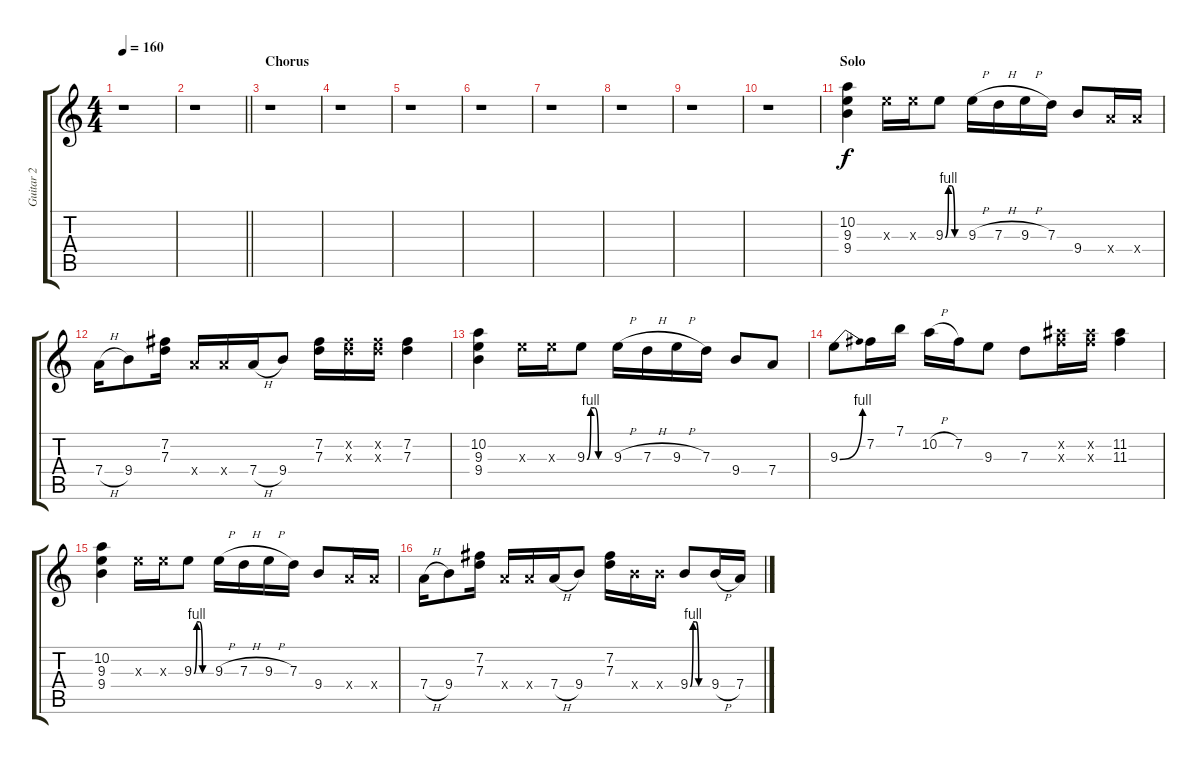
\track ("Guitar 2" "Guitar 2") {instrument overdrivenguitar}
\staff {score tabs}
\tuning (E4 B3 G3 D3 A2 E2) {hide}
\ts (4 4)
\tempo 160
\clef g2
\ks c
r.1{dy f} |
\barLineRight lightlight
r.1 |
\section ("" "Chorus")
r.1 |
r.1 |
r.1 |
r.1 |
r.1 |
r.1 |
r.1 |
r.1 |
\section ("" "Solo")
(10.2 9.3 9.4).4 9.3{x}.16 9.3{x}.16 9.3{be (custom 0 0 10 4 20 4 30 0 60 0)}.8 9.3{h}.16 7.3{h}.16 9.3{h}.16 7.3.16 9.4.8 7.4{x}.16 7.4{x}.16 |
7.4{h}.16 9.4.8 (7.2 7.3).16 7.4{x}.16 7.4{x}.16 7.4{h}.16 9.4.8 (7.2 7.3).16 (7.2{x} 7.3{x}).16 (7.2{x} 7.3{x}).16 (7.2 7.3).4 |
(10.2 9.3 9.4).4 9.3{x}.16 9.3{x}.16 9.3{be (custom 0 0 10 4 20 4 30 0 60 0)}.8 9.3{h}.16 7.3{h}.16 9.3{h}.16 7.3.16 9.4.8 7.4.8 |
9.3{be (bend 0 0 60 4)}.8 7.2.16 7.1.16 10.2{h}.16 7.2.16 9.3.8 7.3.8 (11.2{x} 11.3{x}).16 (11.2{x} 11.3{x}).16 (11.2 11.3).4 |
(10.2 9.3 9.4).4 9.3{x}.16 9.3{x}.16 9.3{be (custom 0 0 10 4 20 4 30 0 60 0)}.8 9.3{h}.16 7.3{h}.16 9.3{h}.16 7.3.16 9.4.8 7.4{x}.16 7.4{x}.16 |
7.4{h}.16 9.4.8 (7.2 7.3).16 7.4{x}.16 7.4{x}.16 7.4{h}.16 9.4.8 (7.2 7.3).16 9.4{x}.16 9.4{x}.16 9.4{be (custom 0 0 10 4 20 4 30 0 60 0)}.8 9.4{h}.16 7.4{h}.16
